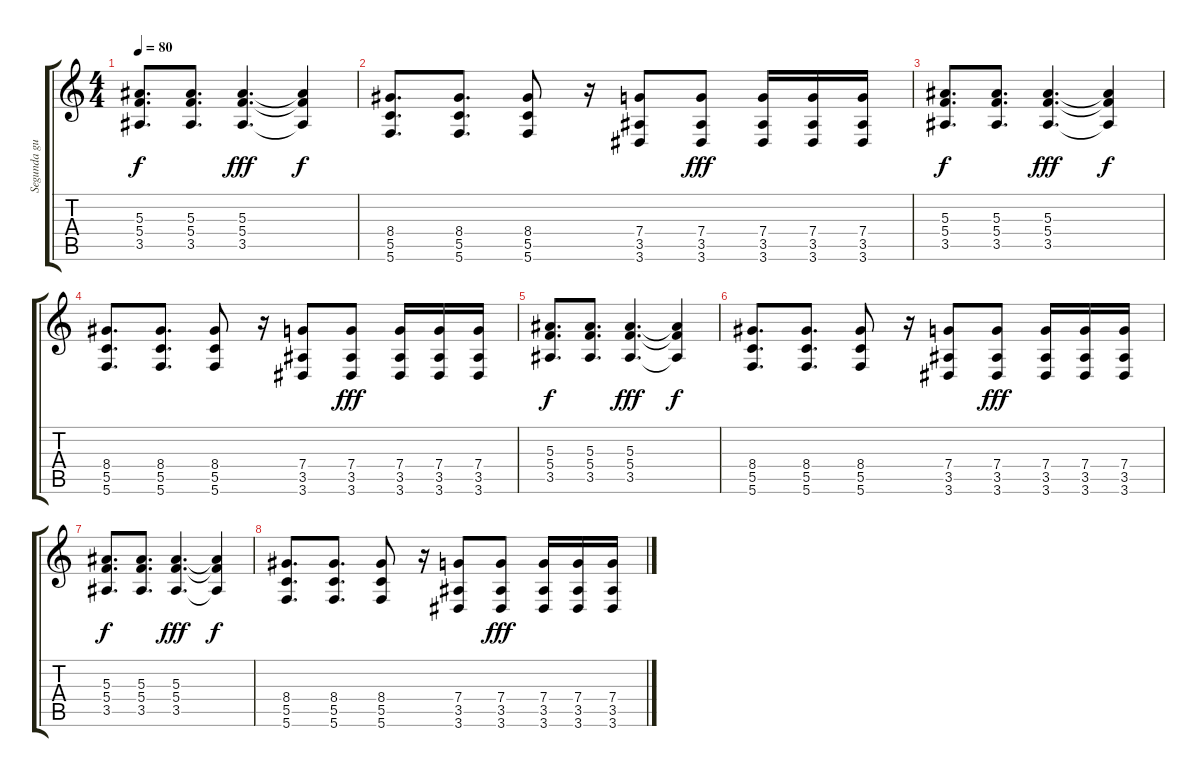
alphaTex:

\track ("Segunda guitarra" "Segunda gu") {instrument distortionguitar}
\staff {score tabs}
\tuning (D4 A3 F3 C3 G2 C2) {hide}
\ts (4 4)
\tempo 80
\clef g2
\ks c
(5.3 5.4 3.5).8{d dy f} (5.3 5.4 3.5).8{d} (5.3 5.4 3.5).4{d dy fff} (5.3{t} 5.4{t} 3.5{t}).4{dy f} |
(8.4 5.5 5.6).8{d} (8.4 5.5 5.6).8{d} (8.4 5.5 5.6).8 r.16 (7.4 3.5 3.6).8 (7.4 3.5 3.6).8{dy fff} (7.4 3.5 3.6).16 (7.4 3.5 3.6).16 (7.4 3.5 3.6).16 |
(5.3 5.4 3.5).8{d dy f} (5.3 5.4 3.5).8{d} (5.3 5.4 3.5).4{d dy fff} (5.3{t} 5.4{t} 3.5{t}).4{dy f} |
(8.4 5.5 5.6).8{d} (8.4 5.5 5.6).8{d} (8.4 5.5 5.6).8 r.16 (7.4 3.5 3.6).8 (7.4 3.5 3.6).8{dy fff} (7.4 3.5 3.6).16 (7.4 3.5 3.6).16 (7.4 3.5 3.6).16 |
(5.3 5.4 3.5).8{d dy f} (5.3 5.4 3.5).8{d} (5.3 5.4 3.5).4{d dy fff} (5.3{t} 5.4{t} 3.5{t}).4{dy f} |
(8.4 5.5 5.6).8{d} (8.4 5.5 5.6).8{d} (8.4 5.5 5.6).8 r.16 (7.4 3.5 3.6).8 (7.4 3.5 3.6).8{dy fff} (7.4 3.5 3.6).16 (7.4 3.5 3.6).16 (7.4 3.5 3.6).16 |
(5.3 5.4 3.5).8{d dy f} (5.3 5.4 3.5).8{d} (5.3 5.4 3.5).4{d dy fff} (5.3{t} 5.4{t} 3.5{t}).4{dy f} |
(8.4 5.5 5.6).8{d} (8.4 5.5 5.6).8{d} (8.4 5.5 5.6).8 r.16 (7.4 3.5 3.6).8 (7.4 3.5 3.6).8{dy fff} (7.4 3.5 3.6).16 (7.4 3.5 3.6).16 (7.4 3.5 3.6).16
